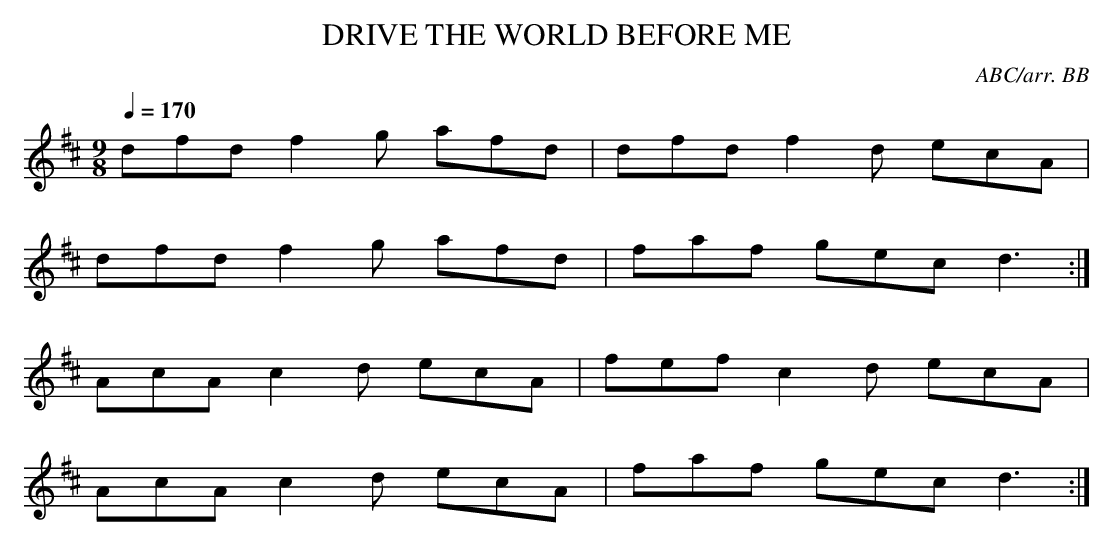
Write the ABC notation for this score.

X:1
T:DRIVE THE WORLD BEFORE ME
C:ABC/arr. BB
Y:"very quick"
Q:1/4=170
L:1/8
M:9/8
K:D
dfd f2g afd|dfd f2d ecA|
dfd f2g afd|faf gec d3 :|
AcA c2d ecA|fef c2d ecA|
AcA c2d ecA|faf gec d3 :|
